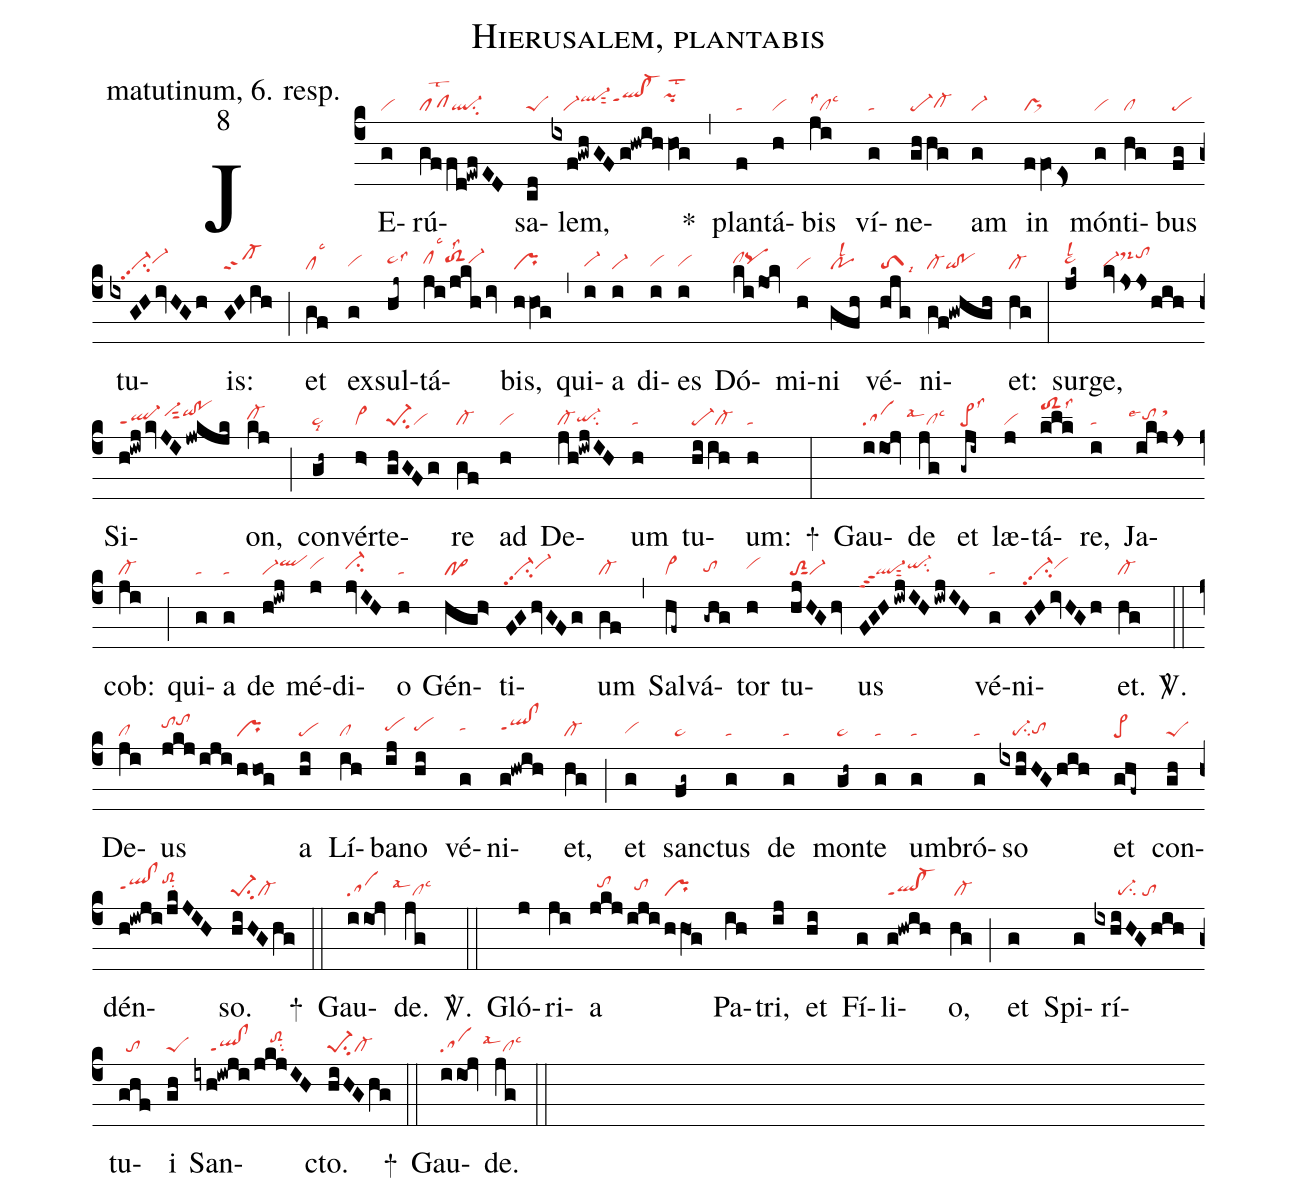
name: Hierusalem, plantabis;
office-part: matutinum, 6. resp.;
mode: 8;
nabc-lines: 1;
%%
(c4)
JE(g|vi)rú(gffd!ewfED|pflst2ql-su2)sa(cd|peS)lem,(ixf!gwhGFg!hwihhOg|///vi-ql-hisut2qlhi!cl-hippt1pihjlst2) *(,)
plan(f|ta)tá(h|vi)bis(ji|cllsc3lss1) ví(g|ta)ne(ghhg|pe-cl-hg)am(g|vi-)
in(ffOes<|pr>) món(g|vi)ti(hg|cl)bus(fg|pe) tu(ixGHivHGh|///vi-pp2su2vi-hh)is:(GHih|sf-) (;)
et(gf|cllsc3) ex(g|vihg)sul(hj~|ta>hhlss3)tá(ji/jkh/iv|clhhlsc3toS2hhlss2vi-hh)bis,(hhOg|pr) (,)
qui(i|vi-hg)a(i|vi-) di(i|vihg)es(i|vihg) Dó(ki/jo!kv|clhhpqhh)mi(h|vi)ni(gfh|polsl2) vé(hjg|toS1lsi9)ni(gf!gwhgh|cl-qi!po)et:(hg|cl-) (:)
sur(jk~|ta>hhlsl2)ge,(kvjsshih|vi-hgds-hjtohj) Si(h!iwjkvJIjwkjk|ql-ppt1vi-hisut2qihi!pohi)on,(kj|cl-hh) (;)
con(gh~|ta>lsi8)vér(h>|vi>)te(ghGFg|pe-1su2vi)re(gf|cl-) ad(h|vi) De(jh!iwjIH|cl-qi-hgsu2)um(h|ta) tu(hiih|pe-cl-)um:(h|ta) +(:)
Gau(iio!jv|sa)de(jg|```cllsc3lsal1) et(-gji~|pe>lss3) læ(j|vi)tá(klk|toS2hklss6)re,(i|ta) Ja(ikjjs|``tohhlse4/sthj)cob:(ji|cl-) (;)
qui(g|ta)a(g|ta) de(h!iwj|vi-qlhi) mé(j|vihh)di(jvIH|ci-hh)o(h|ta) Gén(hgh>|po>)ti(FGhvGFg|vi-pp2su2vi-hh)um(gf|cl-) (,)
Sal(hf~|vi>)vá(-ghg|tohg)tor(h|vihh) tu(hjHGhv|toS2sut1vi-)us(FGHiwjIHiwjIH|ql-ppt3sut2qi-hhsu2) vé(g|ta)ni(GHivHGh|vi-pp2su2vihh)et.(hg|cl-) <sp>V/</sp>.(::)
De(ji|cl)us(jkj/iji/|tohitohj|hho!g|pr) a(hi|pe) Lí(ih|cl)ba(ij|pehh)no(hi|pehh) vé(g|tahh)ni(g!hwih|qlhh!clhhppt1)et,(hg|cl-) (;)
et(g|vihg) sanc(fg~|ta>)tus(g|ta) de(g|ta) mon(gh~|ta>)te(g|ta) um(g|ta)bró(g|ta)so(ixhiHGhih|///pe-su2tohg) et(ghf~|pe>) con(gh|peS)dén(h!iwji/jkJIH|qlhh!clhhppt1toS2hjsu2)so.(hiHGhg|pe-1su2cl-) +(::)
Gau(iio!jv|sa)de.(jg|```cllsc3lsal1) <sp>V/</sp>.(::)
Gló(j)ri(ji)a(jkj|//tohi|/iji|//tohh|/hhO1g|pr) Pa(ih)tri,(ij) et(hi) Fí(g)li(g!hwih|ql!cl-ppt1)o,(hg|/cl-) (;)
et(g) Spi(g)rí(ixhiHGhih|//////pe-su2/to)tu(ghf|//to)i(gh|peS) San(iyh!iwji|////ql!clppt1|/jkjIH|////toS2hisu2)cto.(hiHGhg|pe-1su2cl-) +(::)
Gau(iio!jv|sa)de.(jg|```cllsc3lsal1) (::)
